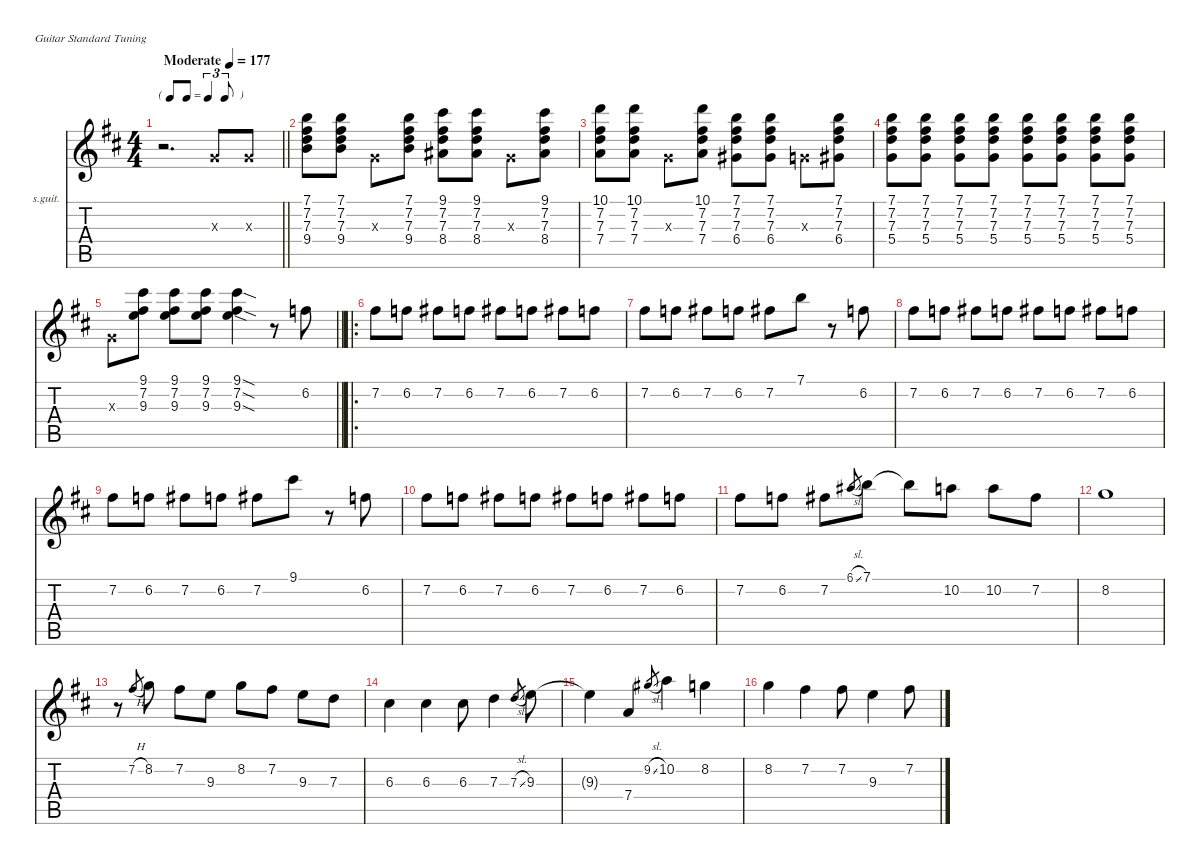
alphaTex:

\hideDynamics
\bracketExtendMode nobrackets
\firstSystemTrackNameOrientation horizontal
\otherSystemsTrackNameOrientation horizontal
\track ("档捻坷墨" "s.guit.") {instrument acousticguitarsteel}
\staff {score tabs}
\tuning (E4 B3 G3 D3 A2 E2)
\ts (4 4)
\beaming (8 2 2 2 2)
\tf triplet8th
\tempo (177 "Moderate")
\clef g2
\barLineRight lightlight
\ks bminor
r.2{d dy f instrument acousticguitarsteel} 0.3{x acc forcenatural}.8 0.3{x acc forcenatural}.8 |
(7.1{acc forcenatural} 7.2{acc #} 7.3{acc forcenatural} 9.4{acc forcenatural}).8 (7.1{acc forcenatural} 7.2{acc #} 7.3{acc forcenatural} 9.4{acc forcenatural}).8 0.3{x acc forcenatural}.8 (7.1{acc forcenatural} 7.2{acc #} 7.3{acc forcenatural} 9.4{acc forcenatural}).8 (9.1{acc #} 7.2{acc #} 7.3{acc forcenatural} 8.4{acc #}).8 (9.1{acc #} 7.2{acc #} 7.3{acc forcenatural} 8.4{acc #}).8 0.3{x acc forcenatural}.8 (9.1{acc #} 7.2{acc #} 7.3{acc forcenatural} 8.4{acc #}).8 |
(10.1{acc forcenatural} 7.2{acc #} 7.3{acc forcenatural} 7.4{acc forcenatural}).8 (10.1{acc forcenatural} 7.2{acc #} 7.3{acc forcenatural} 7.4{acc forcenatural}).8 0.3{x acc forcenatural}.8 (10.1{acc forcenatural} 7.2{acc #} 7.3{acc forcenatural} 7.4{acc forcenatural}).8 (7.1{acc forcenatural} 7.2{acc #} 7.3{acc forcenatural} 6.4{acc #}).8 (7.1{acc forcenatural} 7.2{acc #} 7.3{acc forcenatural} 6.4{acc #}).8 0.3{x acc forcenatural}.8 (7.1{acc forcenatural} 7.2{acc #} 7.3{acc forcenatural} 6.4{acc #}).8 |
(7.1{acc forcenatural} 7.2{acc #} 7.3{acc forcenatural} 5.4{acc forcenatural}).8 (7.1{acc forcenatural} 7.2{acc #} 7.3{acc forcenatural} 5.4{acc forcenatural}).8 (7.1{acc forcenatural} 7.2{acc #} 7.3{acc forcenatural} 5.4{acc forcenatural}).8 (7.1{acc forcenatural} 7.2{acc #} 7.3{acc forcenatural} 5.4{acc forcenatural}).8 (7.1{acc forcenatural} 7.2{acc #} 7.3{acc forcenatural} 5.4{acc forcenatural}).8 (7.1{acc forcenatural} 7.2{acc #} 7.3{acc forcenatural} 5.4{acc forcenatural}).8 (7.1{acc forcenatural} 7.2{acc #} 7.3{acc forcenatural} 5.4{acc forcenatural}).8 (7.1{acc forcenatural} 7.2{acc #} 7.3{acc forcenatural} 5.4{acc forcenatural}).8 |
\barLineRight lightlight
0.3{x acc forcenatural}.8 (9.1{acc #} 7.2{acc #} 9.3{acc forcenatural}).8 (9.1{acc #} 7.2{acc #} 9.3{acc forcenatural}).8 (9.1{acc #} 7.2{acc #} 9.3{acc forcenatural}).8 (9.1{sod acc #} 7.2{sod acc #} 9.3{sod acc forcenatural}).4 r.8 6.2{acc forcenatural}.8 |
\ro
7.2{acc #}.8 6.2{acc forcenatural}.8 7.2{acc #}.8 6.2{acc forcenatural}.8 7.2{acc #}.8 6.2{acc forcenatural}.8 7.2{acc #}.8 6.2{acc forcenatural}.8 |
7.2{acc #}.8 6.2{acc forcenatural}.8 7.2{acc #}.8 6.2{acc forcenatural}.8 7.2{acc #}.8 7.1{acc forcenatural}.8 r.8 6.2{acc forcenatural}.8 |
7.2{acc #}.8 6.2{acc forcenatural}.8 7.2{acc #}.8 6.2{acc forcenatural}.8 7.2{acc #}.8 6.2{acc forcenatural}.8 7.2{acc #}.8 6.2{acc forcenatural}.8 |
7.2{acc #}.8 6.2{acc forcenatural}.8 7.2{acc #}.8 6.2{acc forcenatural}.8 7.2{acc #}.8 9.1{acc #}.8 r.8 6.2{acc forcenatural}.8 |
7.2{acc #}.8 6.2{acc forcenatural}.8 7.2{acc #}.8 6.2{acc forcenatural}.8 7.2{acc #}.8 6.2{acc forcenatural}.8 7.2{acc #}.8 6.2{acc forcenatural}.8 |
7.2{acc #}.8 6.2{acc forcenatural}.8 7.2{acc #}.8 6.1{sl acc #}.8{gr dy mf} 7.1{acc forcenatural}.8{dy f} 7.1{t acc forcenatural}.8 10.2{acc forcenatural}.8 10.2{acc forcenatural}.8 7.2{acc #}.8 |
8.2{acc forcenatural}.1 |
r.8 7.2{h acc #}.8{gr dy mf} 8.2{acc forcenatural}.8{dy f} 7.2{acc #}.8 9.3{acc forcenatural}.8 8.2{acc forcenatural}.8 7.2{acc #}.8 9.3{acc forcenatural}.8 7.3{acc forcenatural}.8 |
6.3{acc #}.4 6.3{acc #}.4 6.3{acc #}.8 7.3{acc forcenatural}.4 7.3{sl acc forcenatural}.8{gr dy mf} 9.3{acc forcenatural}.8{dy f} |
9.3{t acc forcenatural}.4 7.4{acc forcenatural}.4 9.2{sl acc #}.8{gr dy mf} 10.2{acc forcenatural}.4{dy f} 8.2{acc forcenatural}.4 |
8.2{acc forcenatural}.4 7.2{acc #}.4 7.2{acc #}.8 9.3{acc forcenatural}.4 7.2{acc #}.8
